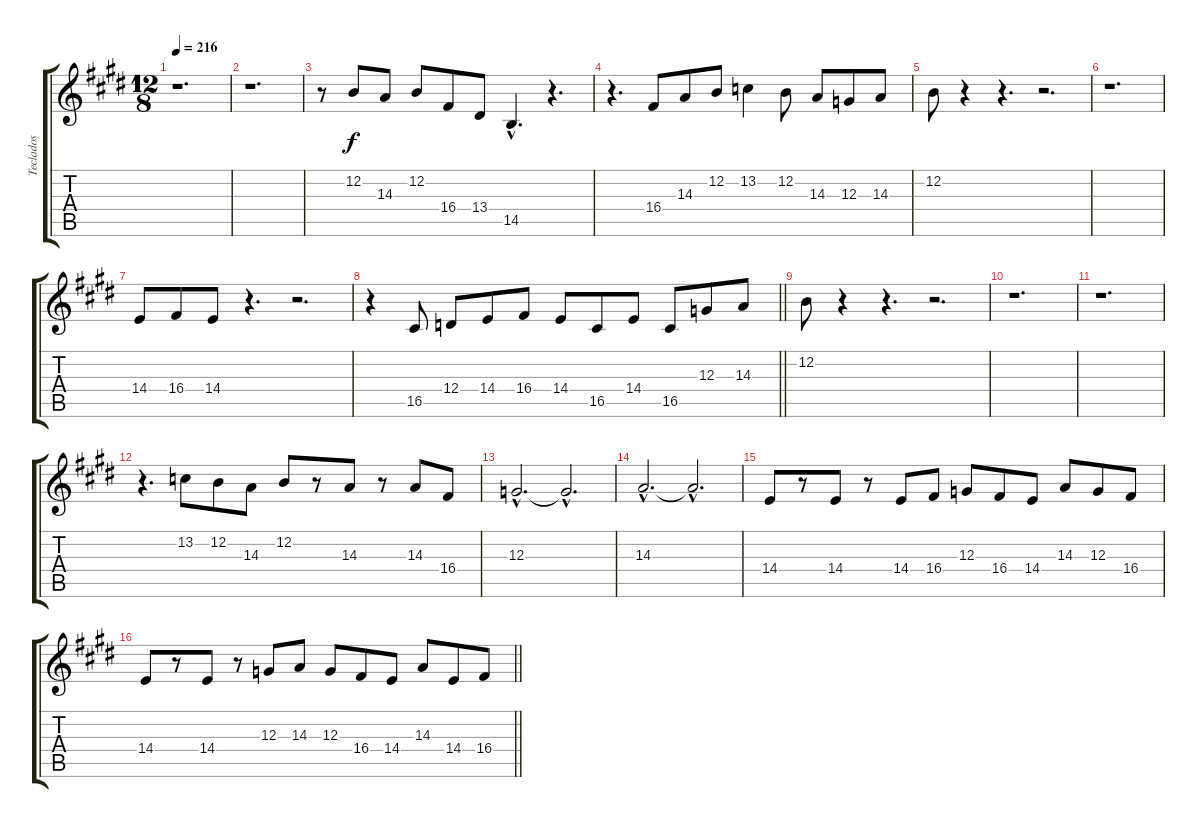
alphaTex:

\track ("Teclados" "Teclados") {instrument reedorgan}
\staff {score tabs}
\tuning (E4 B3 G3 D3 A2 E2) {hide}
\ts (12 8)
\tempo 216
\clef g2
\ks e
r.1{d dy f} |
r.1{d} |
r.8{volume 12 instrument brasssection} 12.2.8 14.3.8 12.2.8 16.4.8 13.4.8 14.5{hac}.4{d} r.4{d} |
r.4{d} 16.4.8 14.3.8 12.2.8 13.2.4 12.2.8 14.3.8 12.3.8 14.3.8 |
12.2.8 r.4 r.4{d} r.2{d} |
r.1{d} |
14.4.8 16.4.8 14.4.8 r.4{d} r.2{d} |
\barLineRight lightlight
r.4 16.5.8 12.4.8 14.4.8 16.4.8 14.4.8 16.5.8 14.4.8 16.5.8 12.3.8 14.3.8 |
12.2.8 r.4 r.4{d} r.2{d} |
r.1{d} |
r.1{d} |
r.4{d} 13.2.8 12.2.8 14.3.8 12.2.8 r.8 14.3.8 r.8 14.3.8 16.4.8 |
12.3{hac}.2{d} 12.3{hac t}.2{d} |
14.3{hac}.2{d} 14.3{hac t}.2{d} |
14.4.8 r.8 14.4.8 r.8 14.4.8 16.4.8 12.3.8 16.4.8 14.4.8 14.3.8 12.3.8 16.4.8 |
\barLineRight lightlight
14.4.8 r.8 14.4.8 r.8 12.3.8 14.3.8 12.3.8 16.4.8 14.4.8 14.3.8 14.4.8 16.4.8
